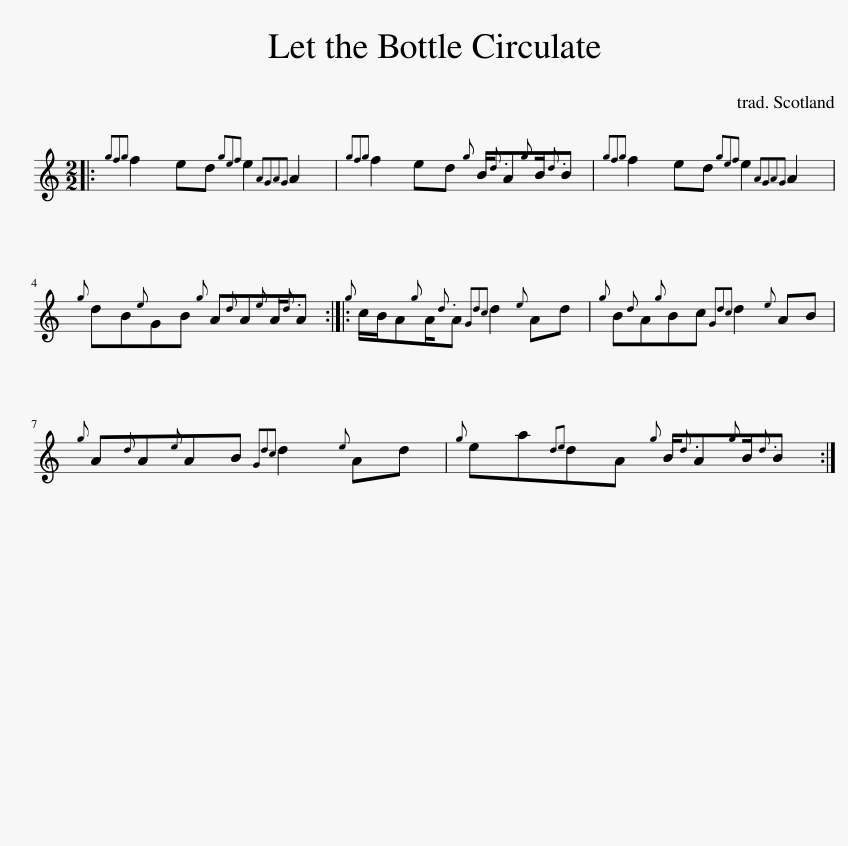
X:1
L:1/8
M:2/2
I:linebreak $
K:C
V:1 treble
V:1
|:{gfg} f2 ed{gef} e2{AGAG} A2 |{gfg} f2 ed{g} B/{d}A{g}B/{d}B |{gfg} f2 ed{gef} e2{AGAG} A2 |${g} dB{e}GB{g} A{d}A{e}A/{d}A ::{g} c/B/A{g}A/{d}A{Gdc} d2{e} Ad | %5
{g} B{d}A{g}Bc{Gdc} d2{e} AB |${g} A{d}A{e}AB{Gdc} d2{e} Ad |{g} ea{de}dA{g} B/{d}A{g}B/{d}B :| %8
